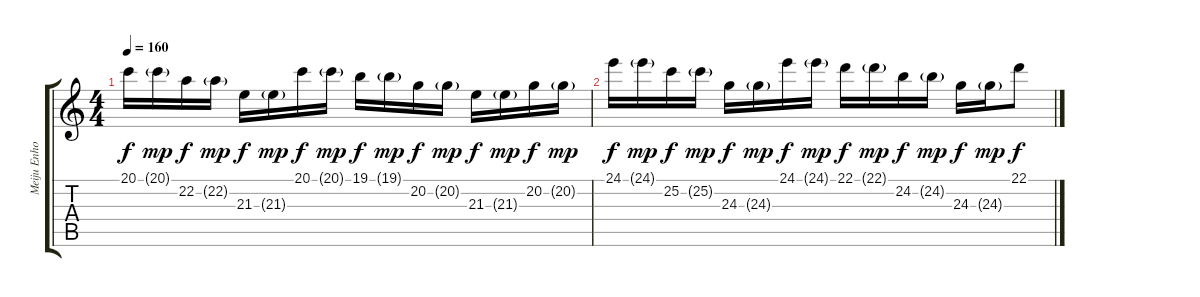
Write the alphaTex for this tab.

\track ("Meiju Enho" "Meiju Enho") {instrument stringensemble1}
\staff {score tabs}
\tuning (E4 B3 G3 D3 A2 E2) {hide}
\ts (4 4)
\tempo 160
\clef g2
\ks c
20.1.16{dy f} 20.1{g}.16{dy mp} 22.2.16{dy f} 22.2{g}.16{dy mp} 21.3.16{dy f} 21.3{g}.16{dy mp} 20.1.16{dy f} 20.1{g}.16{dy mp} 19.1.16{dy f} 19.1{g}.16{dy mp} 20.2.16{dy f} 20.2{g}.16{dy mp} 21.3.16{dy f} 21.3{g}.16{dy mp} 20.2.16{dy f} 20.2{g}.16{dy mp} |
24.1.16{dy f} 24.1{g}.16{dy mp} 25.2.16{dy f} 25.2{g}.16{dy mp} 24.3.16{dy f} 24.3{g}.16{dy mp} 24.1.16{dy f} 24.1{g}.16{dy mp} 22.1.16{dy f} 22.1{g}.16{dy mp} 24.2.16{dy f} 24.2{g}.16{dy mp} 24.3.16{dy f} 24.3{g}.16{dy mp} 22.1.8{dy f}
